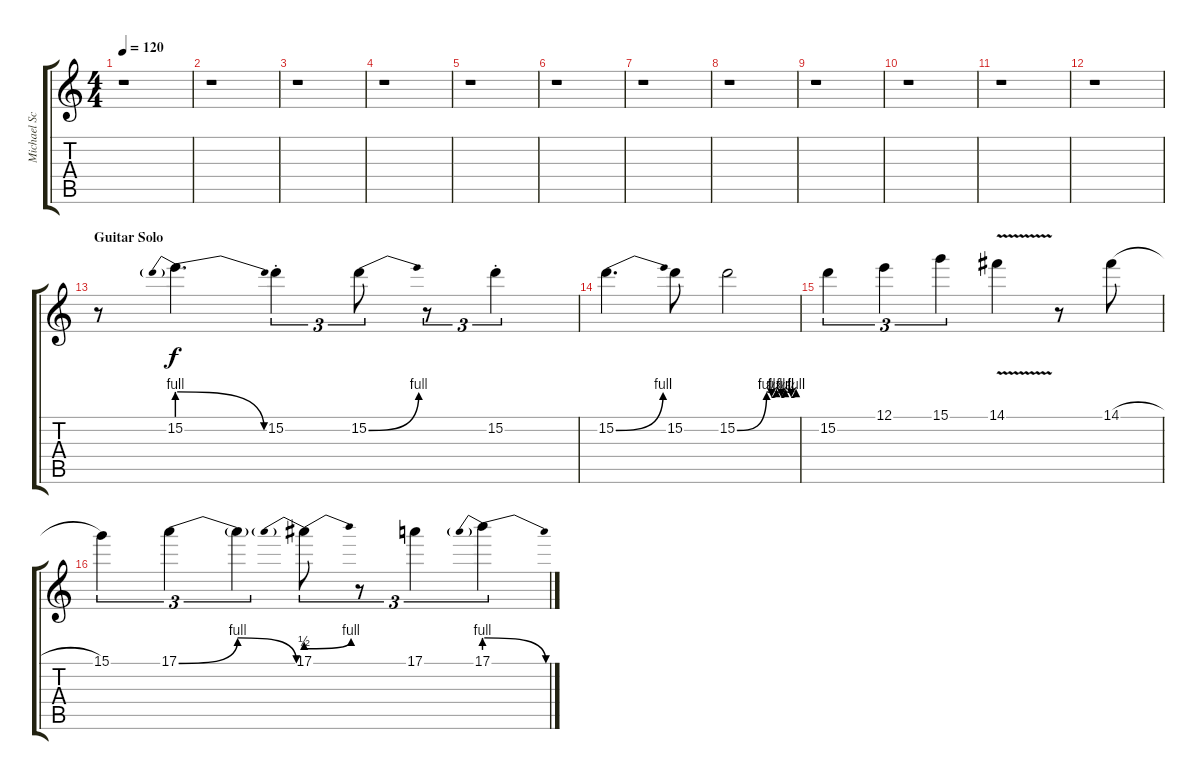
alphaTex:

\track ("Michael Schenker 3" "Michael Sc") {instrument overdrivenguitar}
\staff {score tabs}
\tuning (E4 B3 G3 D3 A2 E2) {hide}
\ts (4 4)
\tempo 120
\clef g2
\ks c
r.1{dy f} |
r.1 |
r.1 |
r.1 |
r.1 |
r.1 |
r.1 |
r.1 |
r.1 |
r.1 |
r.1 |
r.1 |
\section ("" "Guitar Solo")
r.8 15.2{be (prebendrelease 0 4 60 0)}.4{d} 15.2{st}.4{tu (3 2)} 15.2{be (bend 0 0 60 4)}.8{tu (3 2)} r.8{tu (3 2)} 15.2{st}.4{tu (3 2)} |
15.2{be (bend 0 0 60 4)}.4{d} 15.2.8 15.2{be (custom 0 0 30 4 35 3 40 4 45 3 49 4 55 3 60 4)}.2 |
15.2.4{tu (3 2)} 12.1.4{tu (3 2)} 15.1.4{tu (3 2)} 14.1{v}.4 r.8 14.1{h}.8 |
15.1.4{tu (3 2)} 17.1{be (bendrelease 0 0 15 4 30 4 60 0)}.4{tu (3 2)} 17.1{t}.4{tu (3 2)} 17.1{be (prebendbend 0 2 60 4)}.8{tu (3 2)} r.8{tu (3 2)} 17.1.4{tu (3 2)} 17.1{be (prebendrelease 0 4 60 0)}.4{tu (3 2)}
